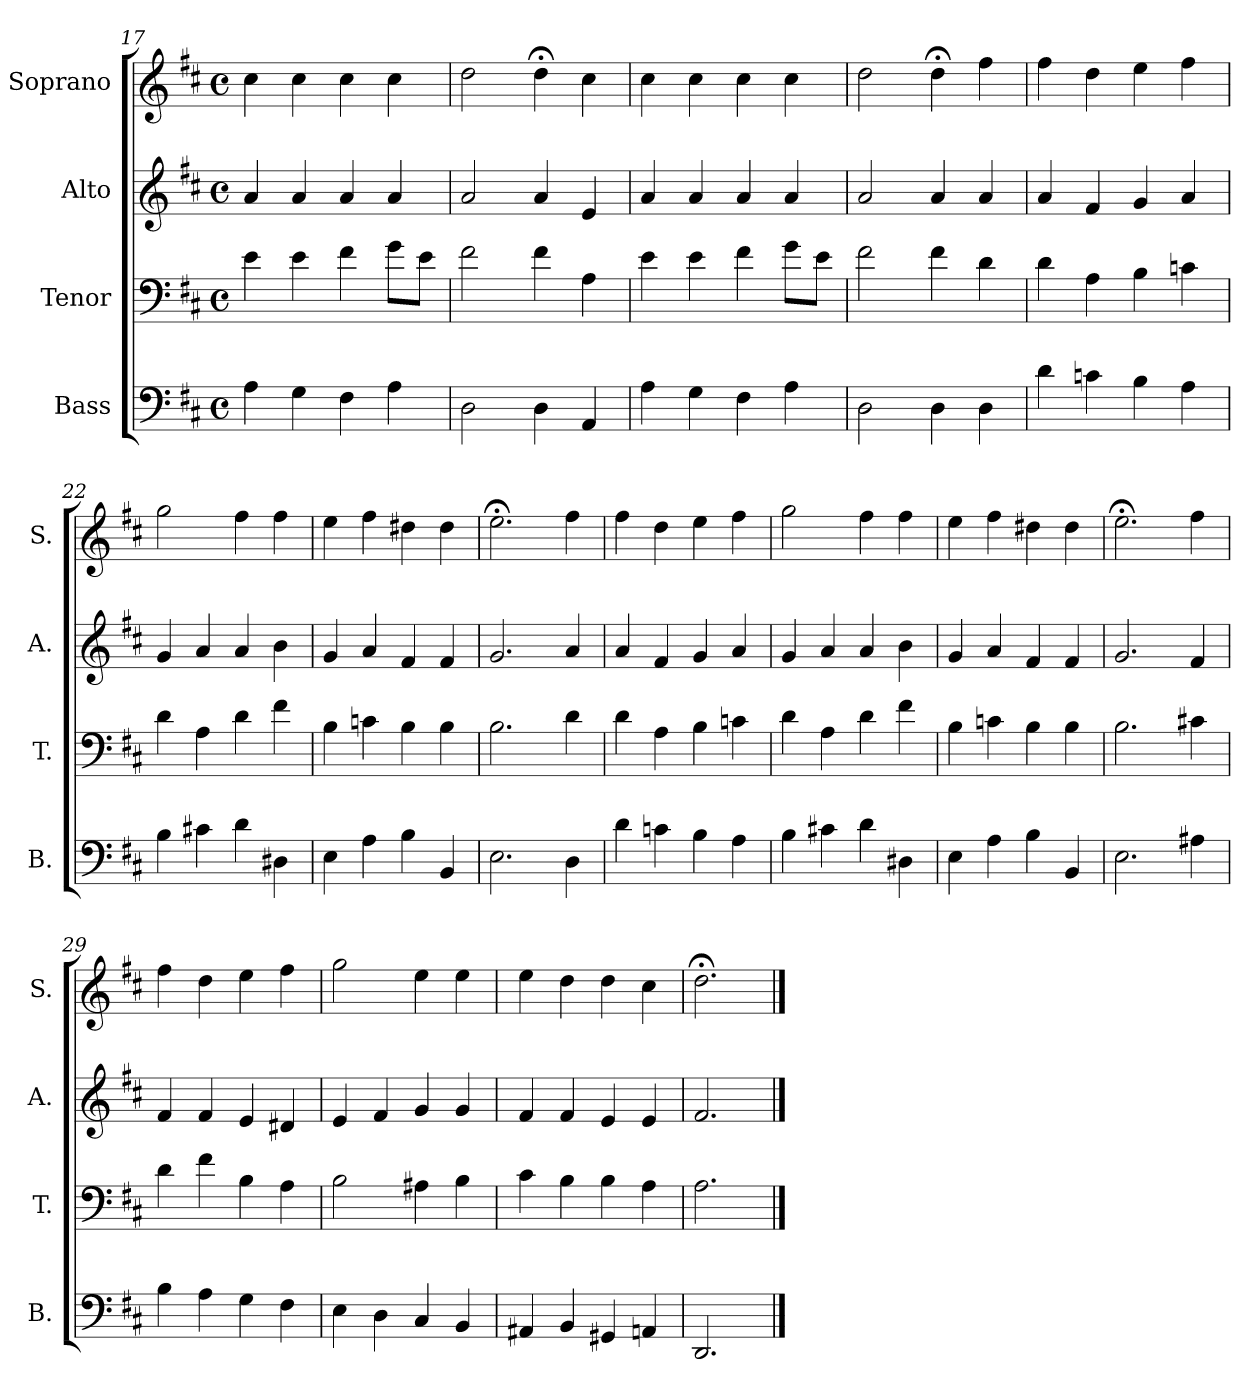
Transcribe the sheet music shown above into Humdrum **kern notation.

**kern	**kern	**kern	**kern
*part4	*part3	*part2	*part1
*staff4	*staff3	*staff2	*staff1
*I"Bass	*I"Tenor	*I"Alto	*I"Soprano
*I'B.	*I'T.	*I'A.	*I'S.
*clefF4	*clefF4	*clefG2	*clefG2
*k[f#c#]	*k[f#c#]	*k[f#c#]	*k[f#c#]
*D:	*D:	*D:	*D:
*M4/4	*M4/4	*M4/4	*M4/4
*met(c)	*met(c)	*met(c)	*met(c)
=17	=17	=17	=17
4A\	4e\	4a/	4cc#\
4G\	4e\	4a/	4cc#\
4F#\	4f#\	4a/	4cc#\
4A\	8g\L	4a/	4cc#\
.	8e\J	.	.
!!LO:PB:g=z
=18	=18	=18	=18
2D\	2f#\	2a/	2dd\
4D\	4f#\	4a/	4dd;<\
4AA/	4A\	4e/	4cc#\
=19	=19	=19	=19
4A\	4e\	4a/	4cc#\
4G\	4e\	4a/	4cc#\
4F#\	4f#\	4a/	4cc#\
4A\	8g\L	4a/	4cc#\
.	8e\J	.	.
=20	=20	=20	=20
2D\	2f#\	2a/	2dd\
4D\	4f#\	4a/	4dd;<\
4D\	4d\	4a/	4ff#\
=21	=21	=21	=21
4d\	4d\	4a/	4ff#\
4cn\	4A\	4f#/	4dd\
4B\	4B\	4g/	4ee\
4A\	4cn\	4a/	4ff#\
=22	=22	=22	=22
4B\	4d\	4g/	2gg\
4c#X\	4A\	4a/	.
4d\	4d\	4a/	4ff#\
4D#X\	4f#\	4b\	4ff#\
!!LO:LB:g=z
=23	=23	=23	=23
4E\	4B\	4g/	4ee\
4A\	4cn\	4a/	4ff#\
4B\	4B\	4f#/	4dd#X\
4BB/	4B\	4f#/	4dd#\
=24	=24	=24	=24
2.E\	2.B\	2.g/	2.ee;<\
4D\	4d\	4a/	4ff#\
=25	=25	=25	=25
4d\	4d\	4a/	4ff#\
4cn\	4A\	4f#/	4dd\
4B\	4B\	4g/	4ee\
4A\	4cn\	4a/	4ff#\
=26	=26	=26	=26
4B\	4d\	4g/	2gg\
4c#X\	4A\	4a/	.
4d\	4d\	4a/	4ff#\
4D#X\	4f#\	4b\	4ff#\
=27	=27	=27	=27
4E\	4B\	4g/	4ee\
4A\	4cn\	4a/	4ff#\
4B\	4B\	4f#/	4dd#X\
4BB/	4B\	4f#/	4dd#\
!!LO:LB:g=z
=28	=28	=28	=28
2.E\	2.B\	2.g/	2.ee;<\
4A#X\	4c#X\	4f#/	4ff#\
=29	=29	=29	=29
4B\	4d\	4f#/	4ff#\
4A\	4f#\	4f#/	4dd\
4G\	4B\	4e/	4ee\
4F#\	4A\	4d#X/	4ff#\
=30	=30	=30	=30
4E\	2B\	4e/	2gg\
4D\	.	4f#/	.
4C#/	4A#X\	4g/	4ee\
4BB/	4B\	4g/	4ee\
=31	=31	=31	=31
4AA#X/	4c#\	4f#/	4ee\
4BB/	4B\	4f#/	4dd\
4GG#X/	4B\	4e/	4dd\
4AAn/	4A\	4e/	4cc#\
=32	=32	=32	=32
2.DD/	2.A\	2.f#/	2.dd;<\
==	==	==	==
*-	*-	*-	*-
